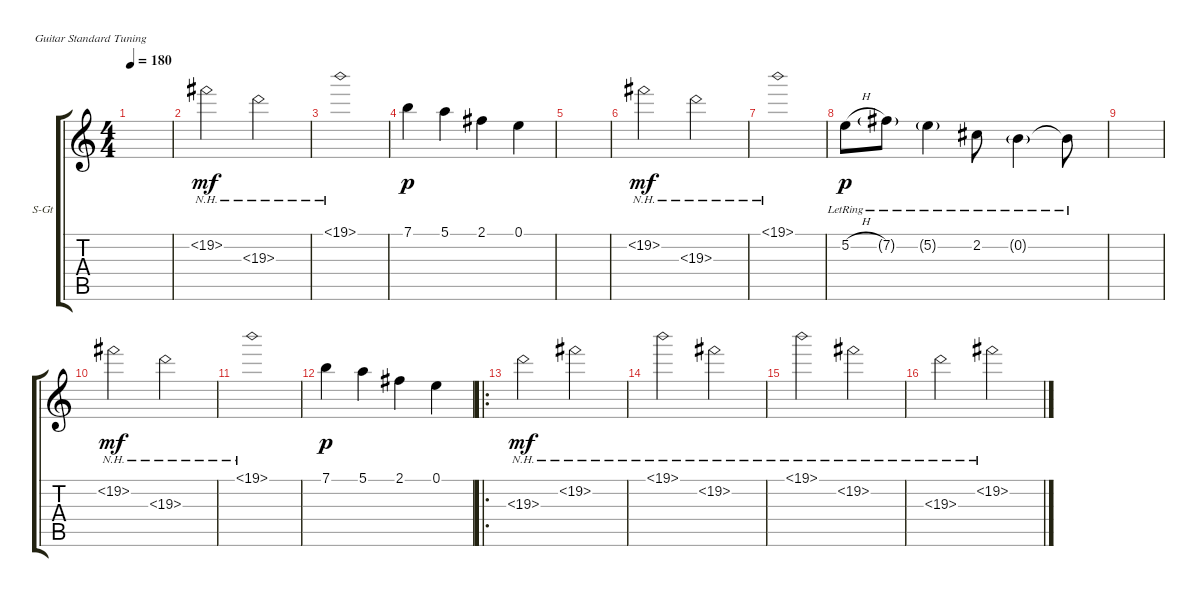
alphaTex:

\defaultSystemsLayout 4
\bracketExtendMode groupsimilarinstruments
\firstSystemTrackNameOrientation horizontal
\otherSystemsTrackNameOrientation horizontal
\track ("Solo Guitar" "S-Gt") {instrument acousticguitarsteel}
\staff {score tabs}
\tuning (E4 B3 G3 D3 A2 E2)
\ts (4 4)
\tempo 180
\clef g2
\ks c
|
19.2{nh}.2{dy mf} 19.3{nh}.2 |
19.1{nh}.1 |
7.1.4{dy p} 5.1.4 2.1.4 0.1.4 |
|
19.2{nh}.2{dy mf} 19.3{nh}.2 |
19.1{nh}.1 |
5.2{h lr}.8{dy p} 7.2{g lr}.8 5.2{g lr}.4 2.2{lr}.8 0.2{g lr}.4 0.2{lr t}.8 |
|
19.2{nh}.2{dy mf} 19.3{nh}.2 |
19.1{nh}.1 |
7.1.4{dy p} 5.1.4 2.1.4 0.1.4 |
\ro
19.3{nh}.2{dy mf} 19.2{nh}.2 |
19.1{nh}.2 19.2{nh}.2 |
19.1{nh}.2 19.2{nh}.2 |
19.3{nh}.2 19.2{nh}.2
